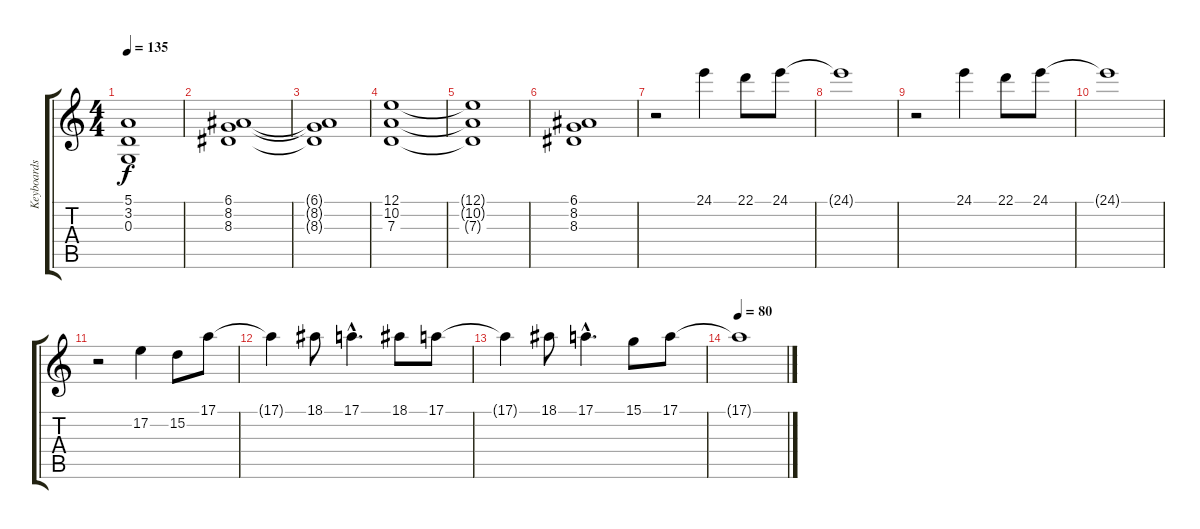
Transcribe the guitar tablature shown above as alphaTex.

\track ("Keyboards" "Keyboards") {instrument brightacousticpiano}
\staff {score tabs}
\tuning (E4 B3 G3 D3 A2 E2) {hide}
\ts (4 4)
\tempo 135
\clef g2
\ks c
(5.1{t} 3.2{t} 0.3{t}).1{dy f} |
(6.1 8.2 8.3).1 |
(6.1{t} 8.2{t} 8.3{t}).1 |
(12.1 10.2 7.3).1 |
(12.1{t} 10.2{t} 7.3{t}).1 |
(6.1 8.2 8.3).1 |
r.2{instrument brightacousticpiano} 24.1.4 22.1.8 24.1.8 |
24.1{t}.1 |
r.2 24.1.4 22.1.8 24.1.8 |
24.1{t}.1 |
r.2 17.2.4 15.2.8 17.1.8 |
17.1{t}.4 18.1.8 17.1{hac}.4{d} 18.1.8 17.1.8 |
17.1{t}.4 18.1.8 17.1{hac}.4{d} 15.1.8 17.1.8 |
\tempo 80
17.1{t}.1
